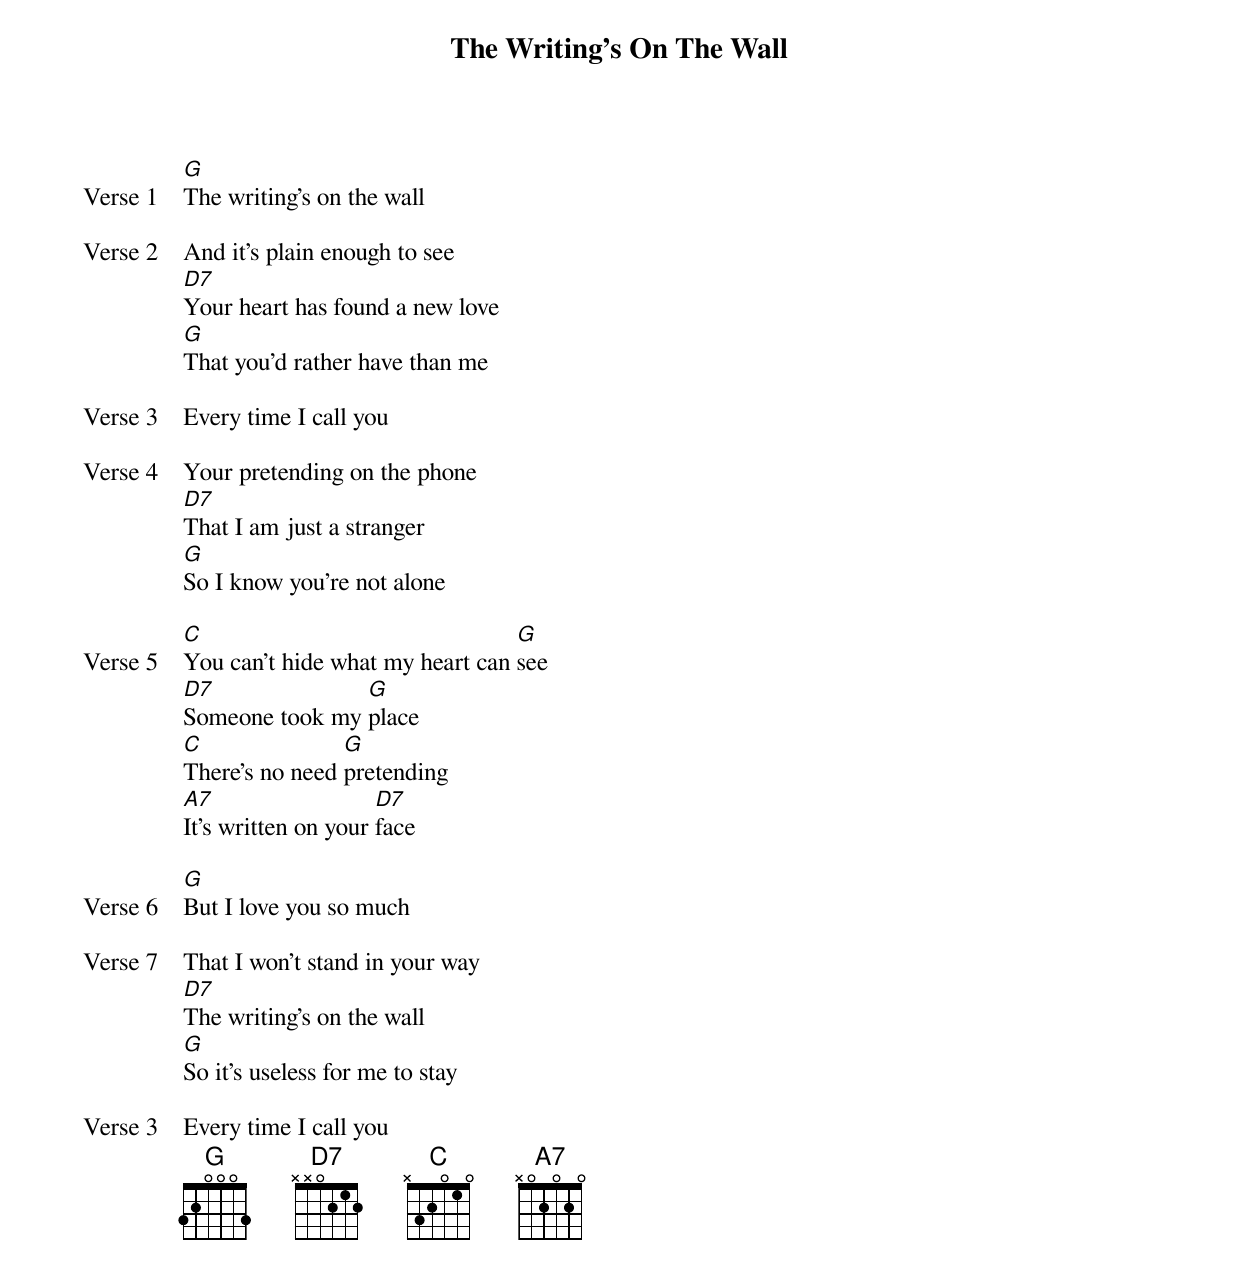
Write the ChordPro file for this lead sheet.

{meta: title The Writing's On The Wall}
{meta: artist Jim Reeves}
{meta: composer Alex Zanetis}
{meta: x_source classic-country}
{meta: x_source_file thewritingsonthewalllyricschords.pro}
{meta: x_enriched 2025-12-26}

{start_of_verse: Verse 1}
[G]The writing's on the wall
{end_of_verse}

{start_of_verse: Verse 2}
And it's plain enough to see
[D7]Your heart has found a new love
[G]That you'd rather have than me
{end_of_verse}

{start_of_verse: Verse 3}
Every time I call you
{end_of_verse}

{start_of_verse: Verse 4}
Your pretending on the phone
[D7]That I am just a stranger
[G]So I know you’re not alone
{end_of_verse}

{start_of_verse: Verse 5}
[C]You can't hide what my heart can [G]see
[D7]Someone took my [G]place
[C]There's no need [G]pretending
[A7]It's written on your [D7]face
{end_of_verse}

{start_of_verse: Verse 6}
[G]But I love you so much
{end_of_verse}

{start_of_verse: Verse 7}
That I won't stand in your way
[D7]The writing's on the wall
[G]So it's useless for me to stay
{end_of_verse}

{start_of_verse: Verse 3}
Every time I call you
{end_of_verse}
